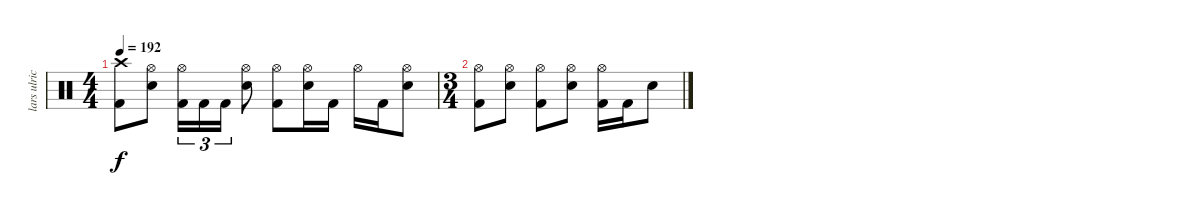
\track ("lars ulrich" "lars ulric") {instrument percussion}
\staff {score}
\articulation defaults
\ts (4 4)
\tempo 192
\clef neutral
\ks c
("Crash high (hit)" "Kick (hit) 2").8{dy f} ("Hi-Hat (open)" "Electric Snare (hit)").8 ("Hi-Hat (open)" "Kick (hit) 2").16{tu (3 2)} "Kick (hit) 2".16{tu (3 2)} "Kick (hit) 2".16{tu (3 2)} ("Hi-Hat (open)" "Electric Snare (hit)").8 ("Hi-Hat (open)" "Kick (hit) 2").8 ("Hi-Hat (open)" "Electric Snare (hit)").16 "Kick (hit) 2".16 "Hi-Hat (open)".16 "Kick (hit) 2".16 ("Hi-Hat (open)" "Electric Snare (hit)").8 |
\ts (3 4)
("Hi-Hat (open)" "Kick (hit) 2").8 ("Hi-Hat (open)" "Electric Snare (hit)").8 ("Hi-Hat (open)" "Kick (hit) 2").8 ("Hi-Hat (open)" "Electric Snare (hit)").8 ("Hi-Hat (open)" "Kick (hit) 2").16 "Kick (hit) 2".16 "Electric Snare (hit)".8
